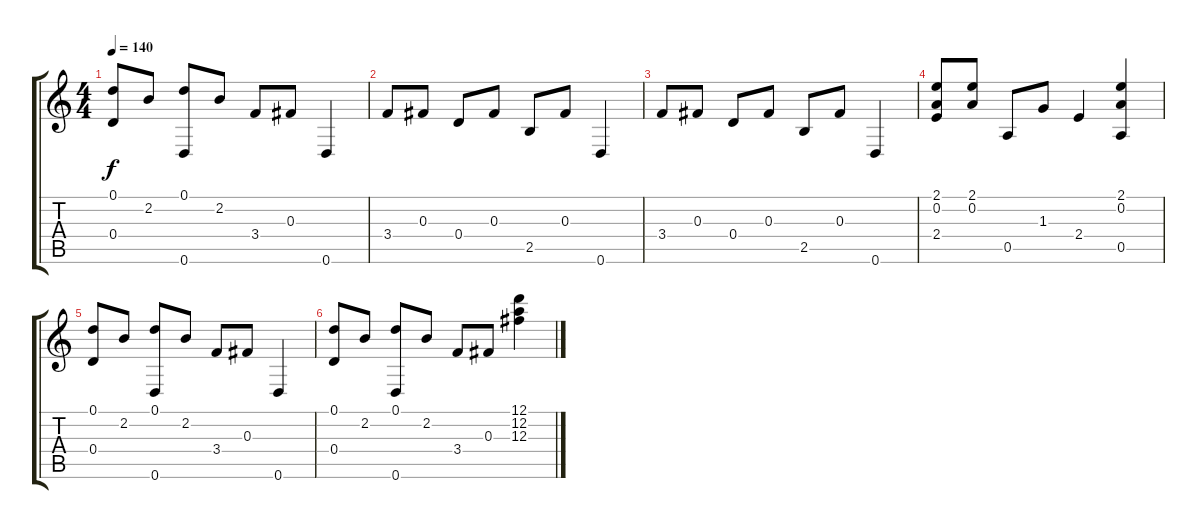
\track "" {instrument acousticguitarnylon}
\staff {score tabs}
\tuning (D4 A3 Gb3 D3 A2 D2) {hide}
\ts (4 4)
\tempo 140
\clef g2
\ks c
(0.1 0.4).8{dy f} 2.2.8 (0.1 0.6).8 2.2.8 3.4.8 0.3.8 0.6.4 |
3.4.8 0.3.8 0.4.8 0.3.8 2.5.8 0.3.8 0.6.4 |
3.4.8 0.3.8 0.4.8 0.3.8 2.5.8 0.3.8 0.6.4 |
(2.1 0.2 2.4).8 (2.1 0.2).8 0.5.8 1.3.8 2.4.4 (2.1 0.2 0.5).4 |
(0.1 0.4).8 2.2.8 (0.1 0.6).8 2.2.8 3.4.8 0.3.8 0.6.4 |
(0.1 0.4).8 2.2.8 (0.1 0.6).8 2.2.8 3.4.8 0.3.8 (12.1 12.2 12.3).4
